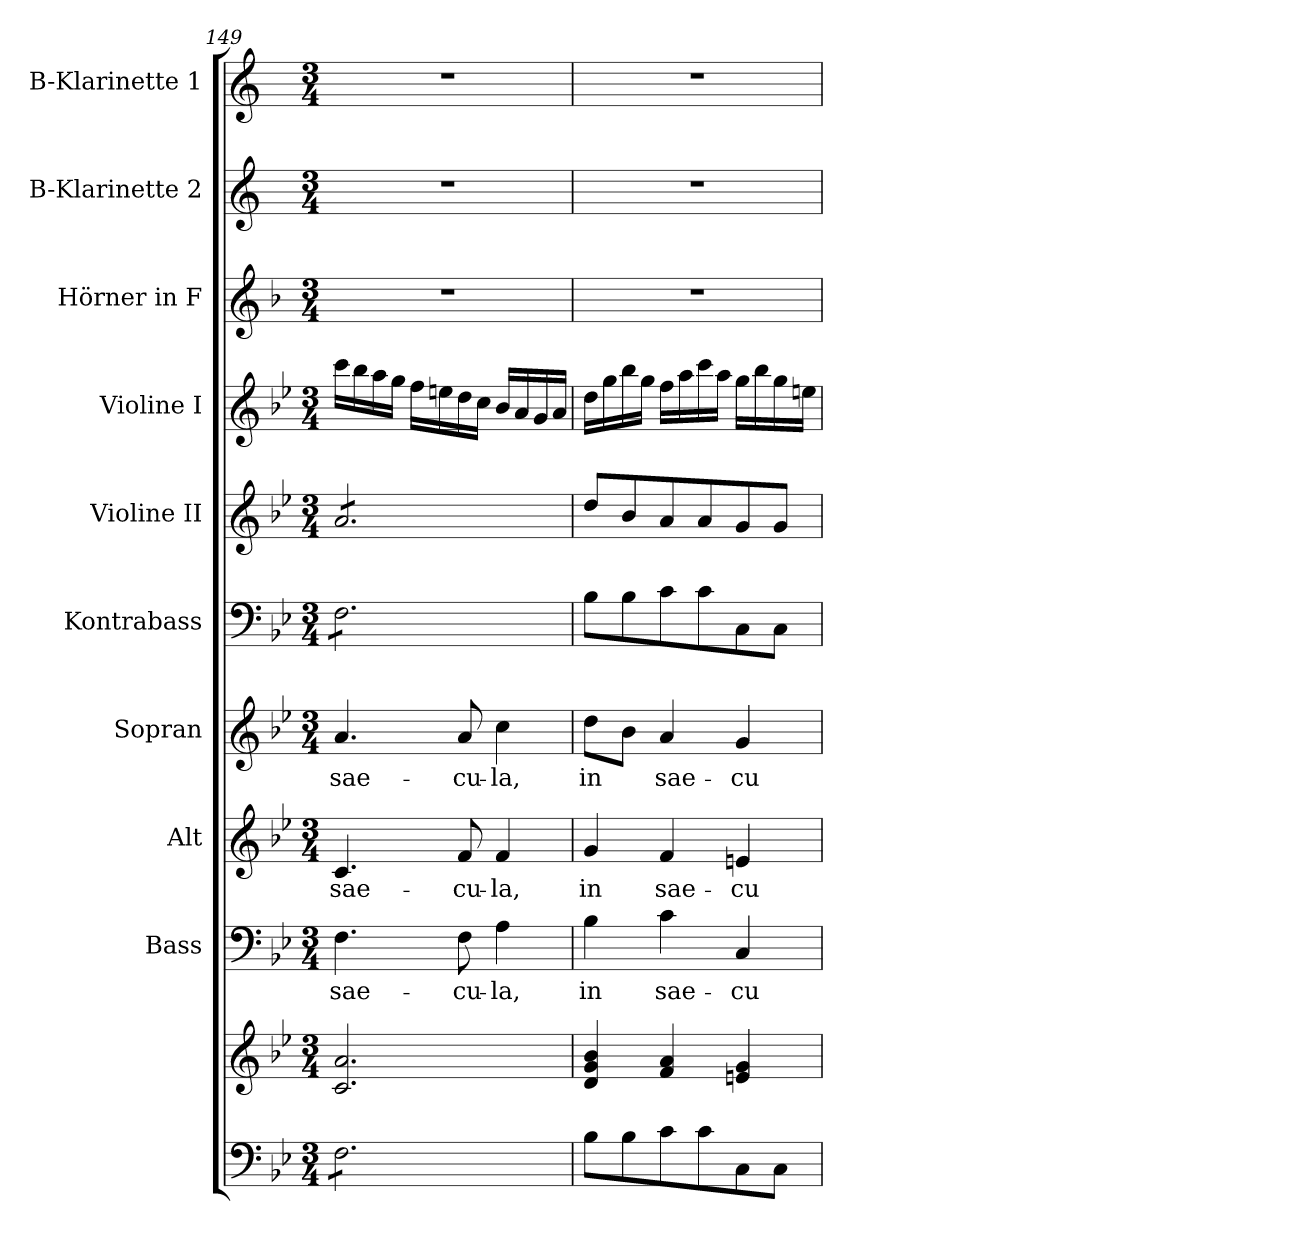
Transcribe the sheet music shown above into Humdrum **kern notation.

**kern	**kern	**kern	**text	**kern	**text	**kern	**text	**kern	**kern	**kern	**kern	**kern	**kern
*part10	*part10	*part9	*part9	*part8	*part8	*part7	*part7	*part6	*part5	*part4	*part3	*part2	*part1
*staff11	*staff10	*staff9	*staff9	*staff8	*staff8	*staff7	*staff7	*staff6	*staff5	*staff4	*staff3	*staff2	*staff1
*	*	*I"Bass	*	*I"Alt	*	*I"Sopran	*	*I"Kontrabass	*I"Violine II	*I"Violine I	*I"Hörner in F	*I"B-Klarinette 2	*I"B-Klarinette 1
*	*	*I'B.	*	*I'A.	*	*I'S.	*	*I'Kb.	*I'Vl. II	*I'Vl. I	*	*I'B Kl. 2	*I'B Kl. 1
*clefF4	*clefG2	*clefF4	*	*clefG2	*	*clefG2	*	*clefF4	*clefG2	*clefG2	*clefG2	*clefG2	*clefG2
*	*	*	*	*	*	*	*	*ITrd7c12	*	*	*ITrd4c7	*ITrd1c2	*ITrd1c2
*k[b-e-]	*k[b-e-]	*k[b-e-]	*	*k[b-e-]	*	*k[b-e-]	*	*k[b-e-]	*k[b-e-]	*k[b-e-]	*k[b-e-]	*k[b-e-]	*k[b-e-]
*B-:	*B-:	*B-:	*	*B-:	*	*B-:	*	*B-:	*B-:	*B-:	*B-:	*B-:	*B-:
*M3/4	*M3/4	*M3/4	*	*M3/4	*	*M3/4	*	*M3/4	*M3/4	*M3/4	*M3/4	*M3/4	*M3/4
=149	=149	=149	=149	=149	=149	=149	=149	=149	=149	=149	=149	=149	=149
!	!	!	!LO:LY:b	!	!LO:LY:b	!	!LO:LY:b	!	!	!	!	!	!
*tremolo	*	*	*	*	*	*	*	*	*	*	*	*	*
*	*	*	*	*	*	*	*	*tremolo	*	*	*	*	*
*	*	*	*	*	*	*	*	*	*tremolo	*	*	*	*
8F\L	2.c/ 2.a/	4.F\	sae-	4.c/	sae-	4.a/	sae-	8FF\L	8a/L	16ccc\LL	2.r	2.r	2.r
.	.	.	.	.	.	.	.	.	.	16bb-\	.	.	.
8F\	.	.	.	.	.	.	.	8FF\	8a/	16aa\	.	.	.
.	.	.	.	.	.	.	.	.	.	16gg\JJ	.	.	.
8F\	.	.	.	.	.	.	.	8FF\	8a/	16ff\LL	.	.	.
.	.	.	.	.	.	.	.	.	.	16een\	.	.	.
!	!	!	!LO:LY:b	!	!LO:LY:b	!	!LO:LY:b	!	!	!	!	!	!
8F\	.	8F\	-cu-	8f/	-cu-	8a/	-cu-	8FF\	8a/	16dd\	.	.	.
.	.	.	.	.	.	.	.	.	.	16cc\JJ	.	.	.
!	!	!	!LO:LY:b	!	!LO:LY:b	!	!LO:LY:b	!	!	!	!	!	!
8F\	.	4A\	-la,	4f/	-la,	4cc\	-la,	8FF\	8a/	16b-/LL	.	.	.
.	.	.	.	.	.	.	.	.	.	16a/	.	.	.
8F\J	.	.	.	.	.	.	.	8FF\J	8a/J	16g/	.	.	.
*	*	*	*	*	*	*	*	*	*Xtremolo	*	*	*	*
*	*	*	*	*	*	*	*	*Xtremolo	*	*	*	*	*
*Xtremolo	*	*	*	*	*	*	*	*	*	*	*	*	*
.	.	.	.	.	.	.	.	.	.	16a/JJ	.	.	.
!!LO:PB:g=z
=150	=150	=150	=150	=150	=150	=150	=150	=150	=150	=150	=150	=150	=150
!	!	!	!LO:LY:b	!	!LO:LY:b	!	!LO:LY:b	!	!	!	!	!	!
8B-\L	4d/ 4g/ 4b-/	4B-\	in	4g/	in	8dd\L	in	8BB-\L	8dd/L	16dd\LL	2.r	2.r	2.r
.	.	.	.	.	.	.	.	.	.	16gg\	.	.	.
8B-\	.	.	.	.	.	8b-\J	.	8BB-\	8b-/	16bb-\	.	.	.
.	.	.	.	.	.	.	.	.	.	16gg\JJ	.	.	.
!	!	!	!LO:LY:b	!	!LO:LY:b	!	!LO:LY:b	!	!	!	!	!	!
8c\	4f/ 4a/	4c\	sae-	4f/	sae-	4a/	sae-	8C\	8a/	16ff\LL	.	.	.
.	.	.	.	.	.	.	.	.	.	16aa\	.	.	.
8c\	.	.	.	.	.	.	.	8C\	8a/	16ccc\	.	.	.
.	.	.	.	.	.	.	.	.	.	16aa\JJ	.	.	.
!	!	!	!LO:LY:b	!	!LO:LY:b	!	!LO:LY:b	!	!	!	!	!	!
8C\	4en/ 4g/	4C/	-cu-	4en/	-cu-	4g/	-cu-	8CC\	8g/	16gg\LL	.	.	.
.	.	.	.	.	.	.	.	.	.	16bb-\	.	.	.
8C\J	.	.	.	.	.	.	.	8CC\J	8g/J	16gg\	.	.	.
.	.	.	.	.	.	.	.	.	.	16een\JJ	.	.	.
=	=	=	=	=	=	=	=	=	=	=	=	=	=
*-	*-	*-	*-	*-	*-	*-	*-	*-	*-	*-	*-	*-	*-
